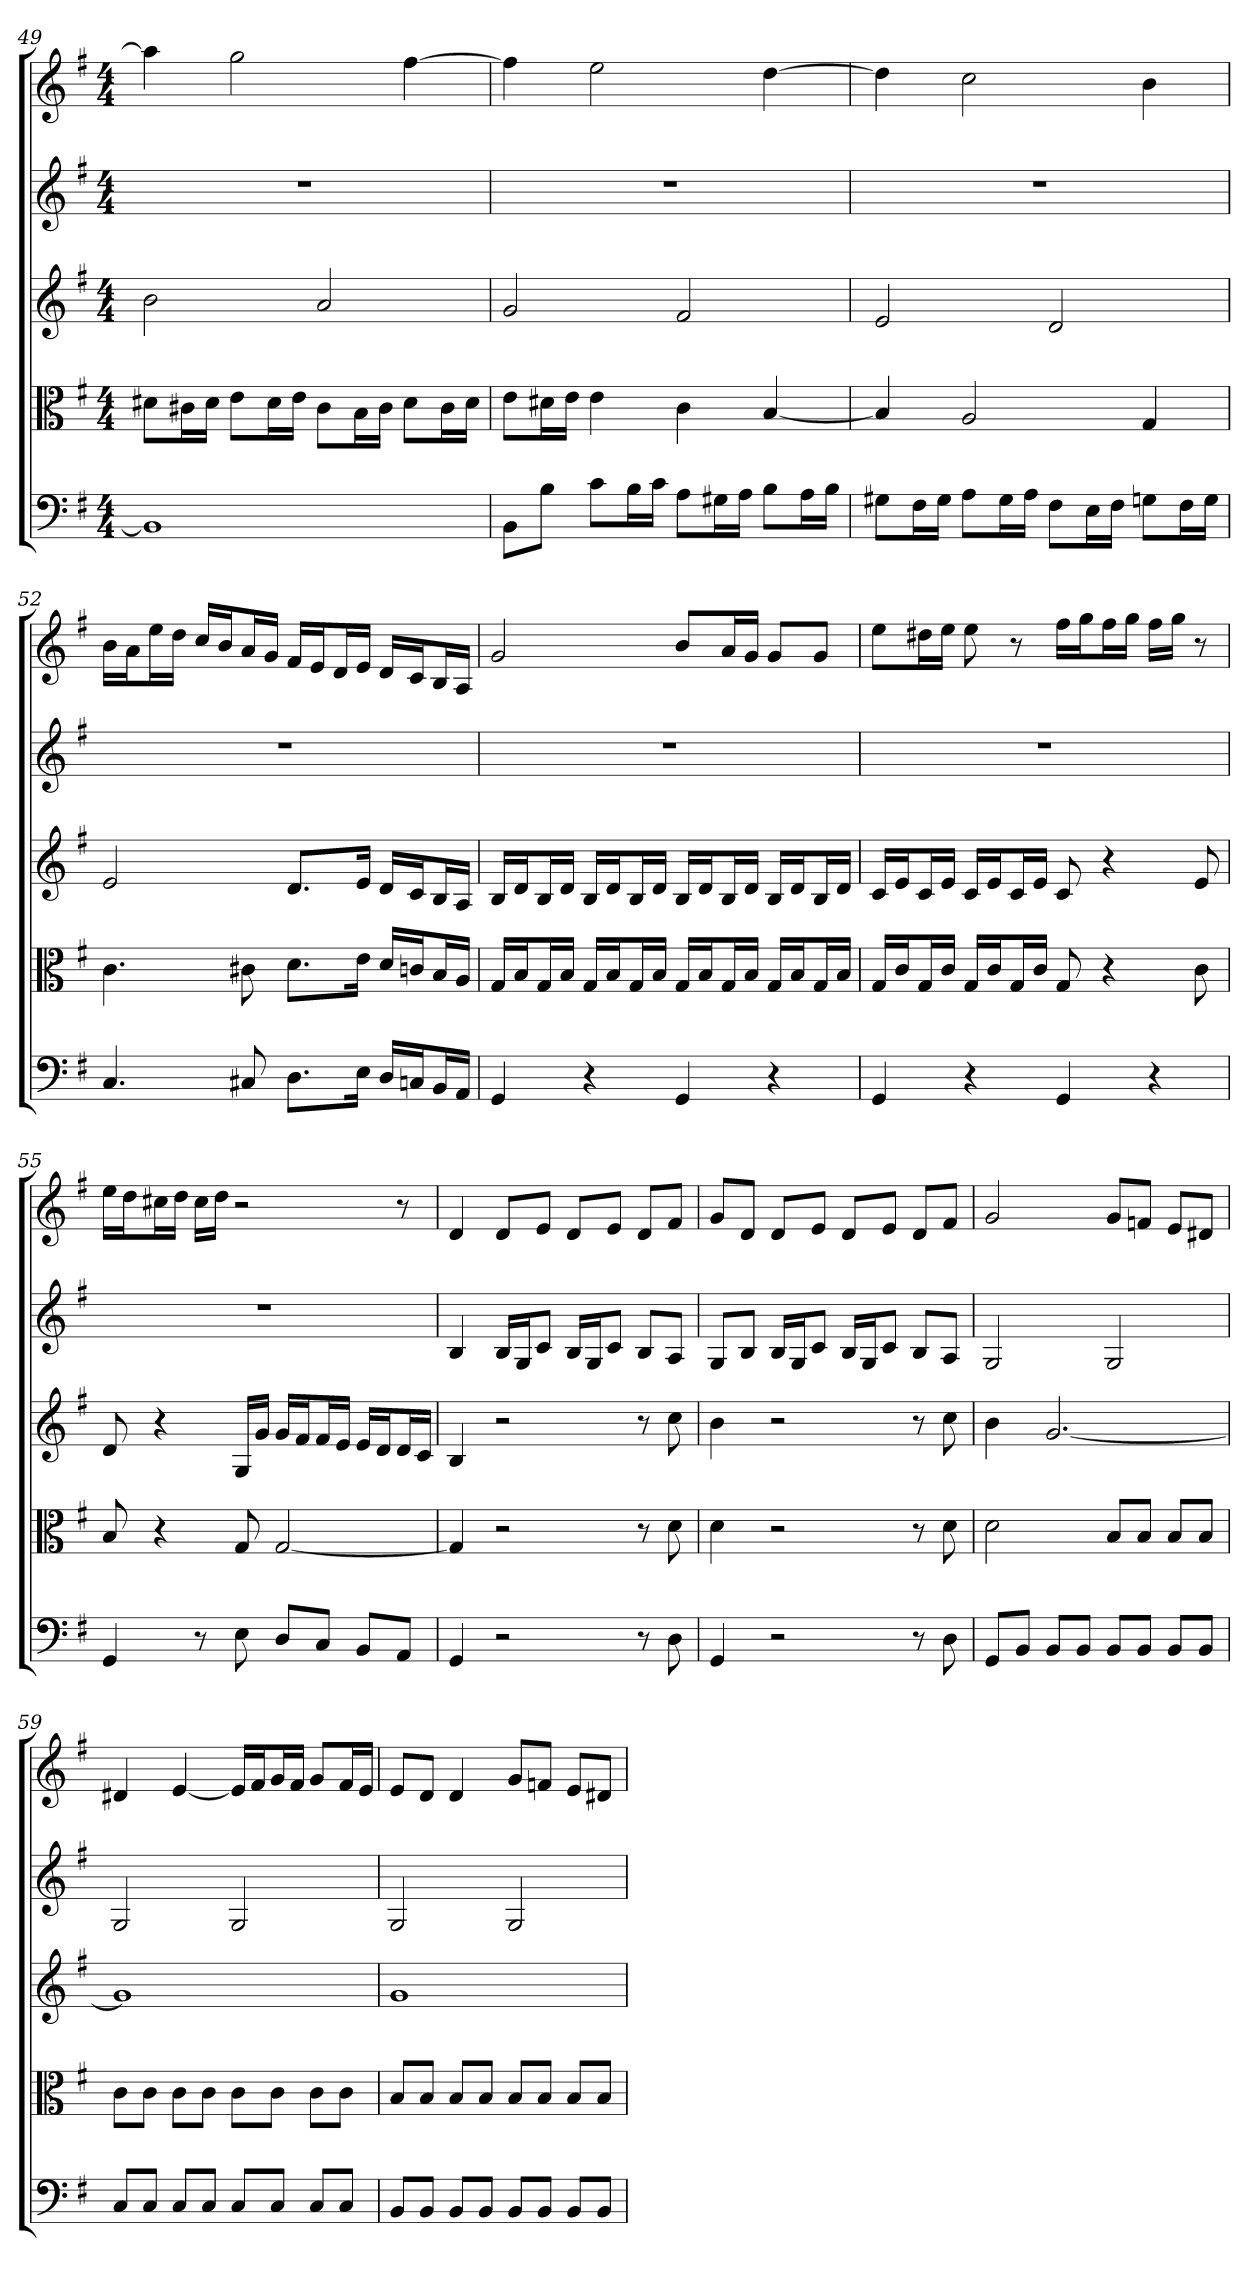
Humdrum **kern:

**kern	**kern	**kern	**kern	**kern
*part5	*part4	*part3	*part2	*part1
*staff5	*staff4	*staff3	*staff2	*staff1
*clefF4	*clefC3	*	*	*
*k[f#]	*k[f#]	*k[f#]	*k[f#]	*k[f#]
*G:	*G:	*G:	*G:	*G:
*M4/4	*M4/4	*M4/4	*M4/4	*M4/4
=49	=49	=49	=49	=49
1BB]	8d#X\L	2b	1r	4aa]
.	16c#X\L	.	.	.
.	16d#\JJ	.	.	.
.	8e\L	.	.	2gg
.	16d#\L	.	.	.
.	16e\JJ	.	.	.
.	8c#\L	2a	.	.
.	16B\L	.	.	.
.	16c#\JJ	.	.	.
.	8d#\L	.	.	[4ff#
.	16c#\L	.	.	.
.	16d#\JJ	.	.	.
=50	=50	=50	=50	=50
8BB\L	8e\L	2g	1r	4ff#]
8B\J	16d#X\L	.	.	.
.	16e\JJ	.	.	.
8c\L	4e	.	.	2ee
16B\L	.	.	.	.
16c\JJ	.	.	.	.
8A\L	4c	2f#	.	.
16G#X\L	.	.	.	.
16A\JJ	.	.	.	.
8B\L	[4B	.	.	[4dd
16A\L	.	.	.	.
16B\JJ	.	.	.	.
=51	=51	=51	=51	=51
8G#X\L	4B]	2e	1r	4dd]
16F#\L	.	.	.	.
16G#\JJ	.	.	.	.
8A\L	2A	.	.	2cc
16G#\L	.	.	.	.
16A\JJ	.	.	.	.
8F#\L	.	2d	.	.
16E\L	.	.	.	.
16F#\JJ	.	.	.	.
8Gn\L	4G	.	.	4b
16F#\L	.	.	.	.
16G\JJ	.	.	.	.
=52	=52	=52	=52	=52
4.C	4.c	2e	1r	16bLL
.	.	.	.	16aJ
.	.	.	.	16eeL
.	.	.	.	16ddJJ
.	.	.	.	16ccLL
.	.	.	.	16bJ
8C#X	8c#X	.	.	16aL
.	.	.	.	16gJJ
8.D\L	8.d\L	8.dL	.	16f#LL
.	.	.	.	16eJ
.	.	.	.	16dL
16E\Jk	16e\Jk	16eJk	.	16eJJ
16D/LL	16d/LL	16dLL	.	16dLL
16Cn/J	16cn/J	16cJ	.	16cJ
16BB/L	16B/L	16BL	.	16BL
16AA/JJ	16A/JJ	16AJJ	.	16AJJ
=53	=53	=53	=53	=53
4GG	16G/LL	16BLL	1r	2g
.	16B/J	16dJ	.	.
.	16G/L	16BL	.	.
.	16B/JJ	16dJJ	.	.
4r	16G/LL	16BLL	.	.
.	16B/J	16dJ	.	.
.	16G/L	16BL	.	.
.	16B/JJ	16dJJ	.	.
4GG	16G/LL	16BLL	.	8bL
.	16B/J	16dJ	.	.
.	16G/L	16BL	.	16aL
.	16B/JJ	16dJJ	.	16gJJ
4r	16G/LL	16BLL	.	8gL
.	16B/J	16dJ	.	.
.	16G/L	16BL	.	8gJ
.	16B/JJ	16dJJ	.	.
=54	=54	=54	=54	=54
4GG	16G/LL	16cLL	1r	8eeL
.	16c/J	16eJ	.	.
.	16G/L	16cL	.	16dd#XL
.	16c/JJ	16eJJ	.	16eeJJ
4r	16G/LL	16cLL	.	8ee
.	16c/J	16eJ	.	.
.	16G/L	16cL	.	8r
.	16c/JJ	16eJJ	.	.
4GG	8G	8c	.	16ff#LL
.	.	.	.	16ggJ
.	4r	4r	.	16ff#L
.	.	.	.	16ggJJ
4r	.	.	.	16ff#LL
.	.	.	.	16ggJJ
.	8c	8e	.	8r
=55	=55	=55	=55	=55
4GG	8B	8d	1r	16eeLL
.	.	.	.	16ddJ
.	4r	4r	.	16cc#XL
.	.	.	.	16ddJJ
8r	.	.	.	16cc#LL
.	.	.	.	16ddJJ
8E	8G	16GLL	.	2r
.	.	16gJJ	.	.
8D/L	[2G	16gLL	.	.
.	.	16f#J	.	.
8C/J	.	16f#L	.	.
.	.	16eJJ	.	.
8BB/L	.	16eLL	.	.
.	.	16dJ	.	.
8AA/J	.	16dL	.	8r
.	.	16cJJ	.	.
=56	=56	=56	=56	=56
4GG	4G]	4B	4B	4d
2r	2r	2r	16BLL	8dL
.	.	.	16GJ	.
.	.	.	8cJ	8eJ
.	.	.	16BLL	8dL
.	.	.	16GJ	.
.	.	.	8cJ	8eJ
8r	8r	8r	8BL	8dL
8D	8d	8cc	8AJ	8f#J
=57	=57	=57	=57	=57
4GG	4d	4b	8GL	8gL
.	.	.	8BJ	8dJ
2r	2r	2r	16BLL	8dL
.	.	.	16GJ	.
.	.	.	8cJ	8eJ
.	.	.	16BLL	8dL
.	.	.	16GJ	.
.	.	.	8cJ	8eJ
8r	8r	8r	8BL	8dL
8D	8d	8cc	8AJ	8f#J
=58	=58	=58	=58	=58
8GG/L	2d	4b	2G	2g
8BB/J	.	.	.	.
8BB/L	.	[2.g	.	.
8BB/J	.	.	.	.
8BB/L	8B/L	.	2G	8gL
8BB/J	8B/J	.	.	8fnJ
8BB/L	8B/L	.	.	8eL
8BB/J	8B/J	.	.	8d#XJ
=59	=59	=59	=59	=59
8C/L	8c\L	1g]	2G	4d#X
8C/J	8c\J	.	.	.
8C/L	8c\L	.	.	[4e
8C/J	8c\J	.	.	.
8C/L	8c\L	.	2G	16eLL]
.	.	.	.	16f#J
8C/J	8c\J	.	.	16gL
.	.	.	.	16f#JJ
8C/L	8c\L	.	.	8gL
8C/J	8c\J	.	.	16f#L
.	.	.	.	16eJJ
=60	=60	=60	=60	=60
8BB/L	8B/L	1g	2G	8eL
8BB/J	8B/J	.	.	8dJ
8BB/L	8B/L	.	.	4d
8BB/J	8B/J	.	.	.
8BB/L	8B/L	.	2G	8gL
8BB/J	8B/J	.	.	8fnJ
8BB/L	8B/L	.	.	8eL
8BB/J	8B/J	.	.	8d#XJ
=	=	=	=	=
*-	*-	*-	*-	*-
